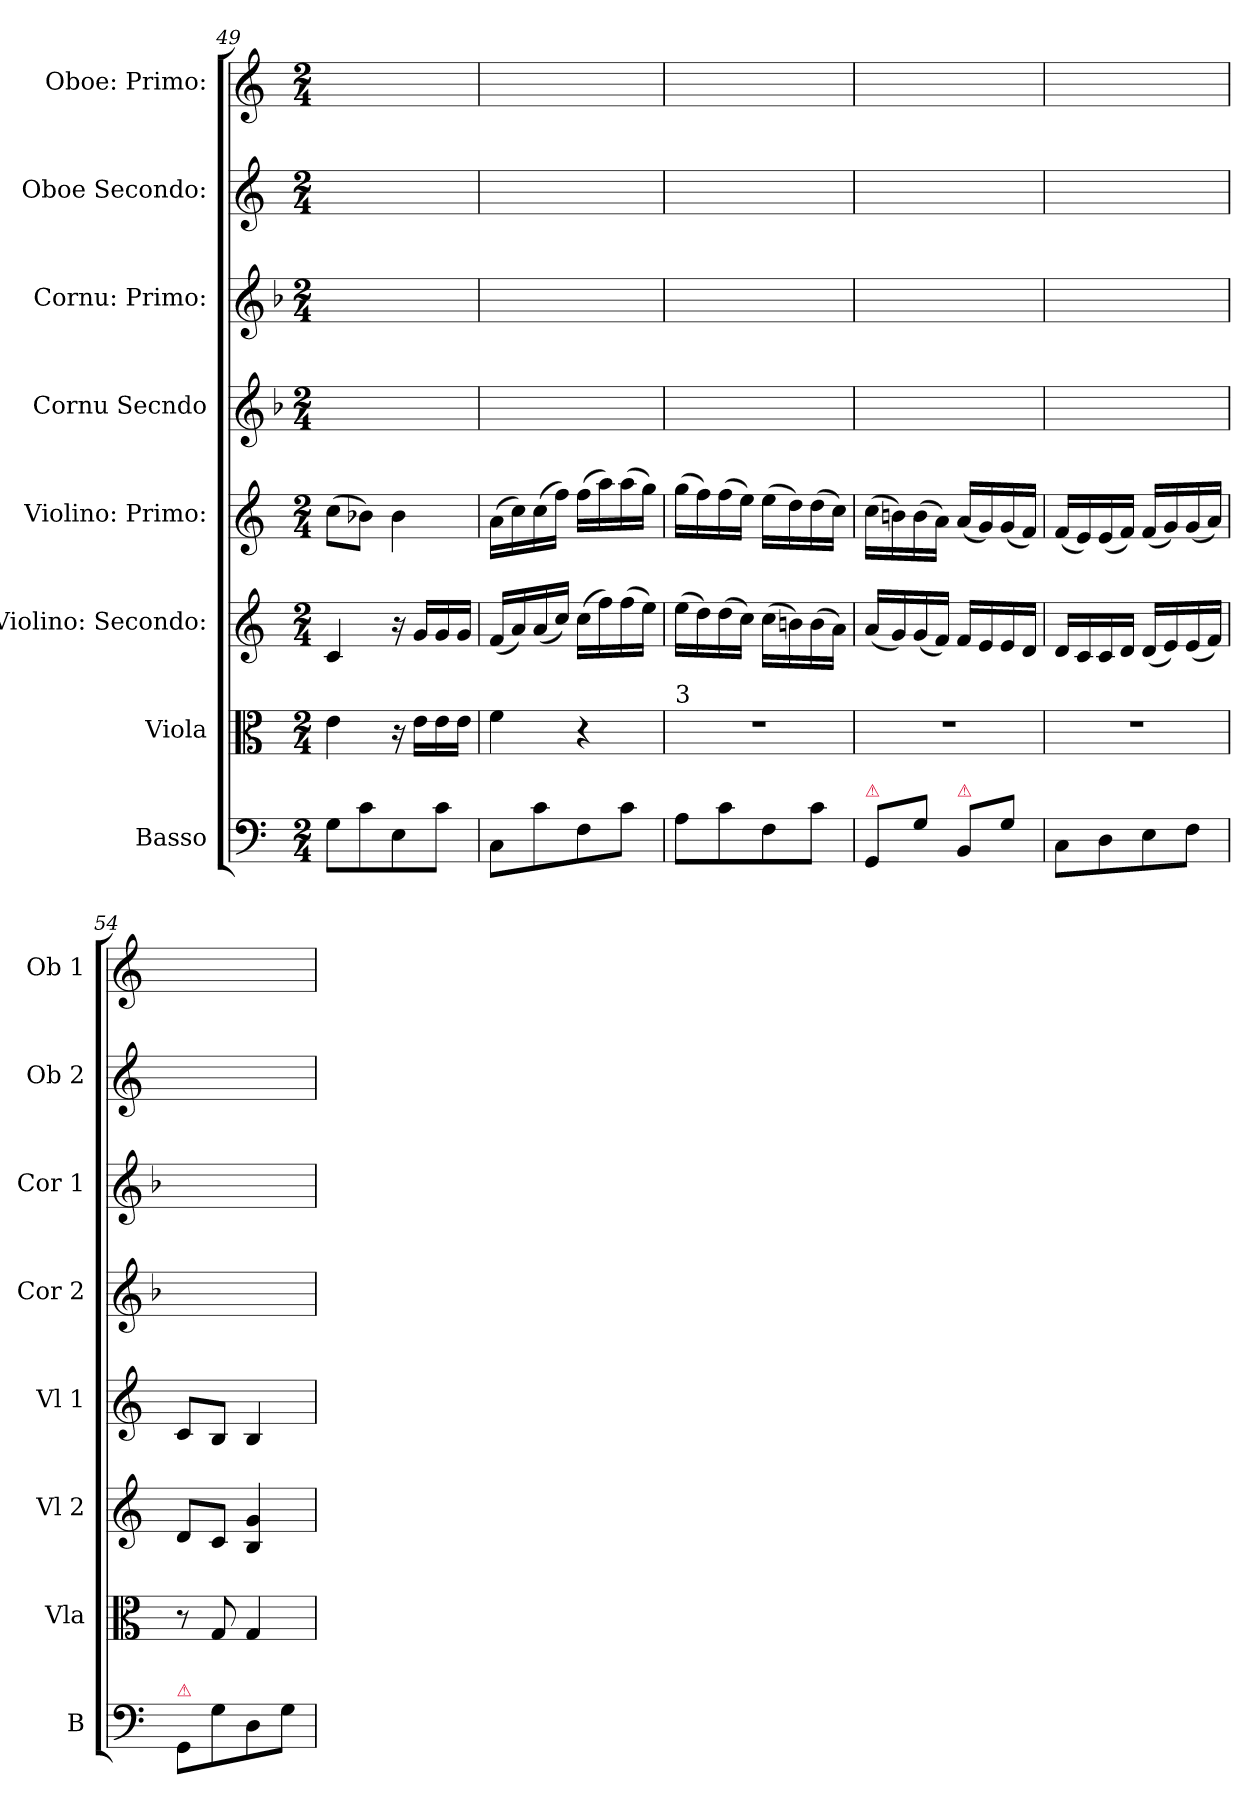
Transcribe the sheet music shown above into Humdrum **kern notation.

**kern	**kern	**kern	**kern	**kern	**kern	**kern	**kern
*part8	*part7	*part6	*part5	*part4	*part3	*part2	*part1
*staff8	*staff7	*staff6	*staff5	*staff4	*staff3	*staff2	*staff1
*I"Basso	*I"Viola	*I"Violino: Secondo:	*I"Violino: Primo:	*I"Cornu Secndo	*I"Cornu: Primo:	*I"Oboe Secondo:	*I"Oboe: Primo:
*I'B	*I'Vla	*I'Vl 2	*I'Vl 1	*I'Cor 2	*I'Cor 1	*I'Ob 2	*I'Ob 1
*clefF4	*clefC3	*clefG2	*clefG2	*clefG2	*clefG2	*clefG2	*clefG2
*	*	*	*	*ITrd-4c-7	*ITrd-4c-7	*	*
*k[]	*k[]	*k[]	*k[]	*k[]	*k[]	*k[]	*k[]
*M2/4	*M2/4	*M2/4	*M2/4	*M2/4	*M2/4	*M2/4	*M2/4
=49	=49	=49	=49	=49	=49	=49	=49
8G\L	4e\	4c/	(8cc\L	2ryy	2ryy	2ryy	2ryy
8c\	.	.	8b-X\J)	.	.	.	.
8E\	16r	16r	4b-\	.	.	.	.
.	16e\LL	16g/LL	.	.	.	.	.
8c\J	16e\	16g/	.	.	.	.	.
.	16e\JJ	16g/JJ	.	.	.	.	.
=50	=50	=50	=50	=50	=50	=50	=50
8C\L	4f\	(16f/LL	(16a\LL	2ryy	2ryy	2ryy	2ryy
.	.	16a/)	16cc\)	.	.	.	.
8c\	.	(16a/	(16cc\	.	.	.	.
.	.	16cc/JJ)	16ff\JJ)	.	.	.	.
8F\	4r	(16cc\LL	(16ff\LL	.	.	.	.
.	.	16ff\)	16aa\)	.	.	.	.
8c\J	.	(16ff\	(16aa\	.	.	.	.
.	.	16ee\JJ)	16gg\JJ)	.	.	.	.
=51	=51	=51	=51	=51	=51	=51	=51
!	!LO:TX:a:t=3	!	!	!	!	!	!
8A\L	2r	(16ee\LL	(16gg\LL	2ryy	2ryy	2ryy	2ryy
.	.	16dd\)	16ff\)	.	.	.	.
8c\	.	(16dd\	(16ff\	.	.	.	.
.	.	16cc\JJ)	16ee\JJ)	.	.	.	.
8F\	.	(16cc\LL	(16ee\LL	.	.	.	.
.	.	16bn\)	16dd\)	.	.	.	.
8c\J	.	(16b\	(16dd\	.	.	.	.
.	.	16a\JJ)	16cc\JJ)	.	.	.	.
=52	=52	=52	=52	=52	=52	=52	=52
!LO:TX:a:color=crimson:t=⚠	!	!	!	!	!	!	!
8GG/L	2r	(16a/LL	(16cc\LL	2ryy	2ryy	2ryy	2ryy
.	.	16g/)	16bn\)	.	.	.	.
8G\J	.	(16g/	(16b\	.	.	.	.
.	.	16f/JJ)	16a\JJ)	.	.	.	.
!LO:TX:a:color=crimson:t=⚠	!	!	!	!	!	!	!
8BB/L	.	16f/LL	(16a/LL	.	.	.	.
.	.	16e/	16g/)	.	.	.	.
8G\J	.	16e/	(16g/	.	.	.	.
.	.	16d/JJ	16f/JJ)	.	.	.	.
=53	=53	=53	=53	=53	=53	=53	=53
8C\L	2r	16d/LL	(16f/LL	2ryy	2ryy	2ryy	2ryy
.	.	16c/	16e/)	.	.	.	.
8D\	.	16c/	(16e/	.	.	.	.
.	.	16d/JJ	16f/JJ)	.	.	.	.
8E\	.	(16d/LL	(16f/LL	.	.	.	.
.	.	16e/)	16g/)	.	.	.	.
8F\J	.	(16e/	(16g/	.	.	.	.
.	.	16f/JJ)	16a/JJ)	.	.	.	.
=54	=54	=54	=54	=54	=54	=54	=54
!LO:TX:a:color=crimson:t=⚠	!	!	!	!	!	!	!
8GG/L	8r	8d/L	8c/L	2ryy	2ryy	2ryy	2ryy
8G\	8G/	8c/J	8B/J	.	.	.	.
8D\	4G/	4B/ 4g/	4B/	.	.	.	.
8G\J	.	.	.	.	.	.	.
=	=	=	=	=	=	=	=
*-	*-	*-	*-	*-	*-	*-	*-
